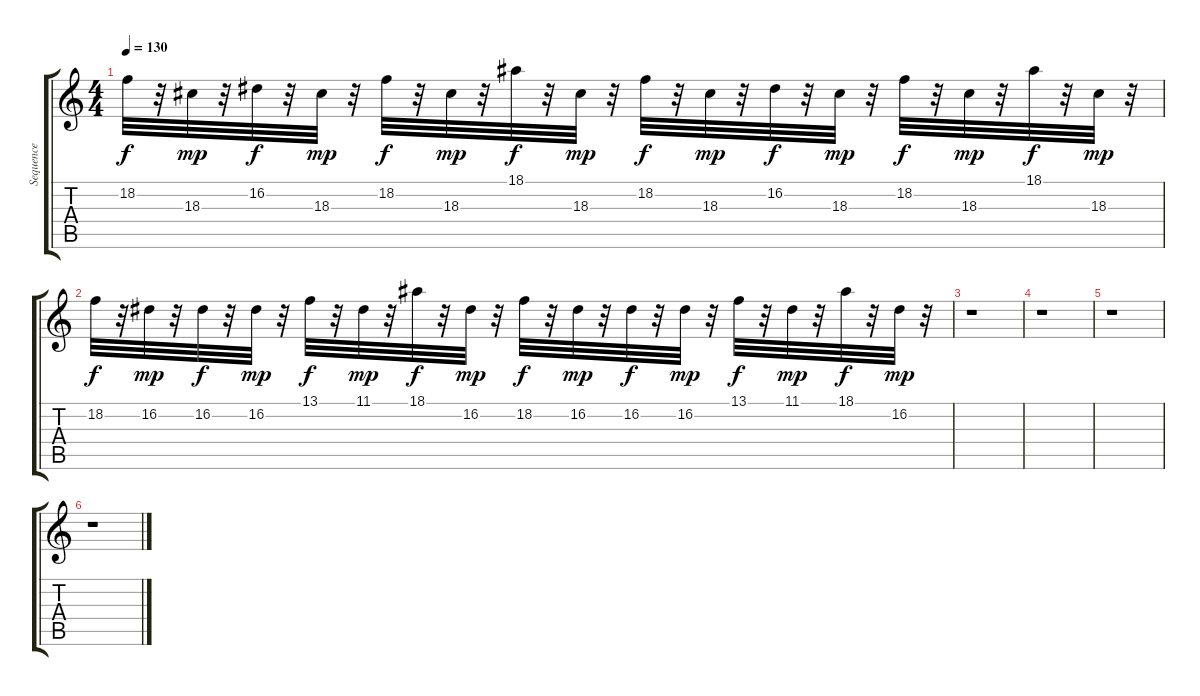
\track ("Sequence" "Sequence") {instrument lead2sawtooth}
\staff {score tabs}
\tuning (E4 B3 G3 D3 A2 E2) {hide}
\ts (4 4)
\tempo 130
\clef g2
\ks c
18.2.32{dy f} r.32 18.3.32{dy mp} r.32 16.2.32{dy f} r.32 18.3.32{dy mp} r.32 18.2.32{dy f} r.32 18.3.32{dy mp} r.32 18.1.32{dy f} r.32 18.3.32{dy mp} r.32 18.2.32{dy f} r.32 18.3.32{dy mp} r.32 16.2.32{dy f} r.32 18.3.32{dy mp} r.32 18.2.32{dy f} r.32 18.3.32{dy mp} r.32 18.1.32{dy f} r.32 18.3.32{dy mp} r.32 |
18.2.32{dy f} r.32 16.2.32{dy mp} r.32 16.2.32{dy f} r.32 16.2.32{dy mp} r.32 13.1.32{dy f} r.32 11.1.32{dy mp} r.32 18.1.32{dy f} r.32 16.2.32{dy mp} r.32 18.2.32{dy f} r.32 16.2.32{dy mp} r.32 16.2.32{dy f} r.32 16.2.32{dy mp} r.32 13.1.32{dy f} r.32 11.1.32{dy mp} r.32 18.1.32{dy f} r.32 16.2.32{dy mp} r.32 |
r.1 |
r.1 |
r.1 |
r.1
